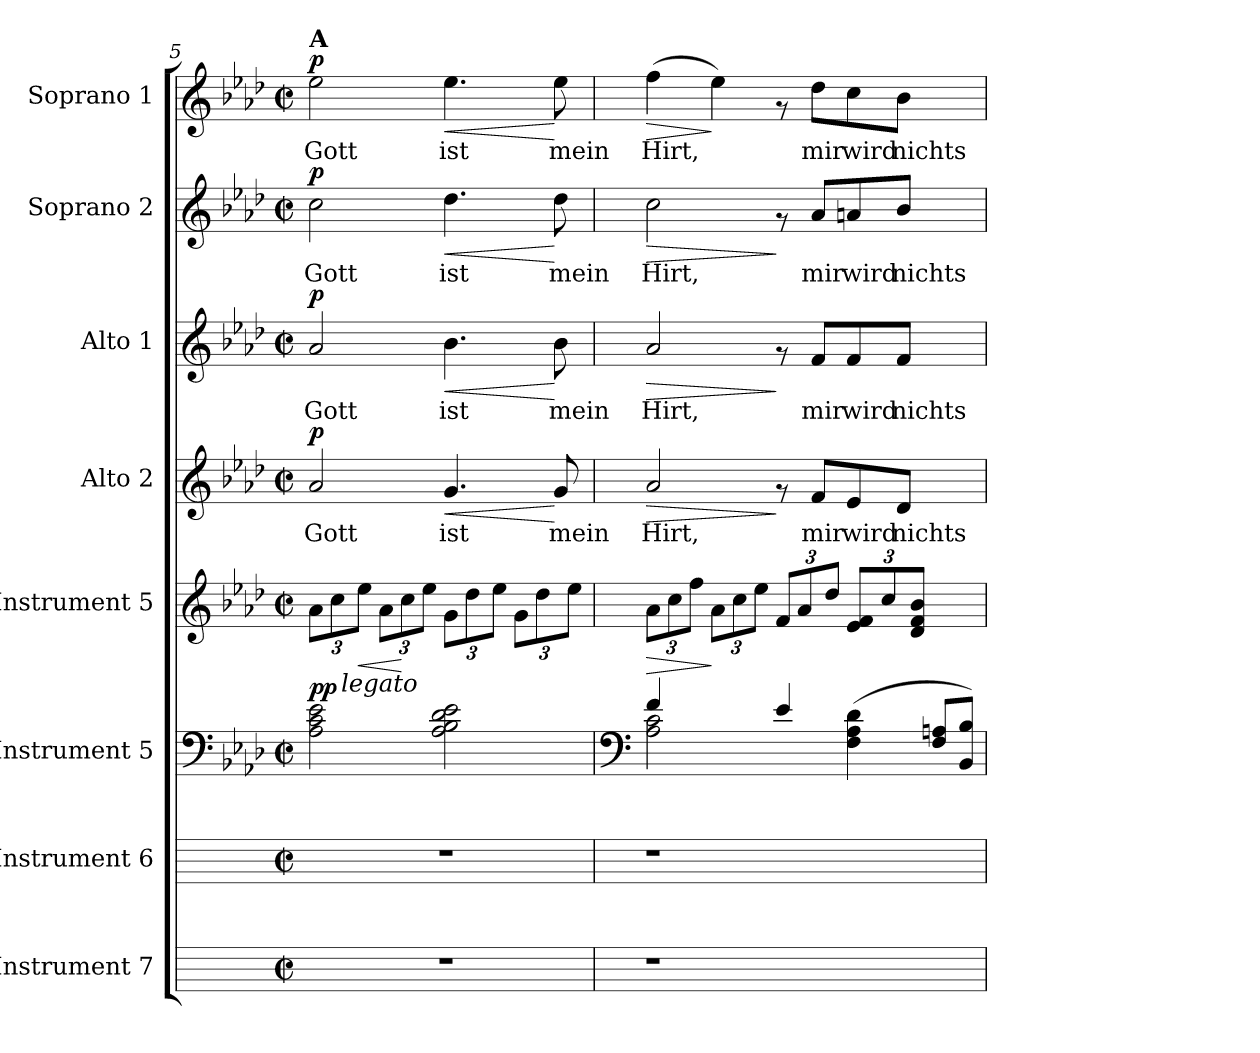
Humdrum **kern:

**kern	**kern	**kern	**dynam	**kern	**dynam	**kern	**text	**dynam	**kern	**text	**dynam	**kern	**text	**dynam	**kern	**text	**dynam
*part8	*part7	*part6	*part6	*part5	*part5	*part4	*part4	*part4	*part3	*part3	*part3	*part2	*part2	*part2	*part1	*part1	*part1
*staff8	*staff7	*staff6	*staff6	*staff5	*staff5	*staff4	*staff4	*staff4	*staff3	*staff3	*staff3	*staff2	*staff2	*staff2	*staff1	*staff1	*staff1
*I"Instrument 7	*I"Instrument 6	*I"Instrument 5	*	*I"Instrument 5	*	*I"Alto 2	*	*	*I"Alto 1	*	*	*I"Soprano 2	*	*	*I"Soprano 1	*	*
!!LO:LB:g=z
*	*	*clefF4	*	*clefG2	*	*clefG2	*	*	*clefG2	*	*	*clefG2	*	*	*clefG2	*	*
*k[]	*k[]	*k[b-e-a-d-]	*	*k[b-e-a-d-]	*	*k[b-e-a-d-]	*	*	*k[b-e-a-d-]	*	*	*k[b-e-a-d-]	*	*	*k[b-e-a-d-]	*	*
*C:	*C:	*A-:	*	*A-:	*	*A-:	*	*	*A-:	*	*	*A-:	*	*	*A-:	*	*
*M2/2	*M2/2	*M2/2	*	*M2/2	*	*M2/2	*	*	*M2/2	*	*	*M2/2	*	*	*M2/2	*	*
*met(c|)	*met(c|)	*met(c|)	*	*met(c|)	*	*met(c|)	*	*	*met(c|)	*	*	*met(c|)	*	*	*met(c|)	*	*
*	*	*	*	*Xbrackettup	*	*	*	*	*	*	*	*	*	*	*	*	*
=5	=5	=5	=5	=5	=5	=5	=5	=5	=5	=5	=5	=5	=5	=5	=5	=5	=5
!	!	!	!	!	!	!	!	!	!	!	!	!	!	!	!LO:TX:a:B:t=A	!	!
!	!	!	!LO:DY:a	!	!	!	!LO:LY:b:cj	!LO:DY:a	!	!LO:LY:b:cj	!LO:DY:a	!	!LO:LY:b:cj	!LO:DY:a	!	!LO:LY:b:cj	!LO:DY:a
*	*	*	*	*^	*	*	*	*	*	*	*	*	*	*	*	*	*
1r	1r	2e-\ 2c\ 2A-\	pp	12a-\L	16..ryy	.	2a-/	Gott	p	2a-/	Gott	p	2cc\	Gott	p	2ee-\	Gott	p
.	.	.	.	12cc\	.	.	.	.	.	.	.	.	.	.	.	.	.	.
!	!	!	!	!	!LO:TX:b:i:t=legato	!	!	!	!	!	!	!	!	!	!	!	!	!
.	.	.	.	.	2ryy	.	.	.	.	.	.	.	.	.	.	.	.	.
!	!	!	!	!	!	!LO:HP:b	!	!	!	!	!	!	!	!	!	!	!	!
.	.	.	.	12ee-\J	.	<	.	.	.	.	.	.	.	.	.	.	.	.
.	.	.	.	12a-\L	.	.	.	.	.	.	.	.	.	.	.	.	.	.
.	.	.	.	12cc\	.	[	.	.	.	.	.	.	.	.	.	.	.	.
.	.	.	.	12ee-\J	.	.	.	.	.	.	.	.	.	.	.	.	.	.
!	!	!	!	!	!	!	!	!LO:LY:b:cj	!LO:HP:b	!	!LO:LY:b:cj	!LO:HP:b	!	!LO:LY:b:cj	!LO:HP:b	!	!LO:LY:b:cj	!LO:HP:b
.	.	2d-\ 2B-\ 2A-\ 2e-\	.	12g\L	.	.	4.g/	ist	<	4.b-\	ist	<	4.dd-\	ist	<	4.ee-\	ist	<
.	.	.	.	12dd-\	.	.	.	.	.	.	.	.	.	.	.	.	.	.
.	.	.	.	.	4ryy	.	.	.	.	.	.	.	.	.	.	.	.	.
.	.	.	.	12ee-\J	.	.	.	.	.	.	.	.	.	.	.	.	.	.
.	.	.	.	12g\L	.	.	.	.	.	.	.	.	.	.	.	.	.	.
.	.	.	.	12dd-\	.	.	.	.	.	.	.	.	.	.	.	.	.	.
.	.	.	.	.	8ryy	.	.	.	.	.	.	.	.	.	.	.	.	.
!	!	!	!	!	!	!	!	!LO:LY:b:cj	!	!	!LO:LY:b:cj	!	!	!LO:LY:b:cj	!	!	!LO:LY:b:cj	!
.	.	.	.	.	.	.	8g/	mein	[	8b-\	mein	[	8dd-\	mein	[	8ee-\	mein	[
.	.	.	.	12ee-\J	.	.	.	.	.	.	.	.	.	.	.	.	.	.
.	.	.	.	.	64ryy	.	.	.	.	.	.	.	.	.	.	.	.	.
*	*	*	*	*v	*v	*	*	*	*	*	*	*	*	*	*	*	*	*
=6	=6	=6	=6	=6	=6	=6	=6	=6	=6	=6	=6	=6	=6	=6	=6	=6	=6
*	*	*clefF4	*	*	*	*	*	*	*	*	*	*	*	*	*	*	*
*	*	*^	*	*^	*	*	*	*	*	*	*	*	*	*	*	*	*
!	!	!	!	!	!	!	!LO:HP:b	!	!LO:LY:b:cj	!LO:HP:b	!	!LO:LY:b:cj	!LO:HP:b	!	!LO:LY:b:cj	!LO:HP:b	!	!LO:LY:b:cj	!LO:HP:b
*	*	*	*	*	*v	*v	*	*	*	*	*	*	*	*	*	*	*	*	*
1r	1r	2c\ 2A-\	4f/	.	12a-\L	>	2a-/	Hirt,	>	2a-/	Hirt,	>	2cc\	Hirt,	>	(>4ff\	Hirt,	>
.	.	.	.	.	12cc\	.	.	.	.	.	.	.	.	.	.	.	.	.
.	.	.	.	.	12ff\J	.	.	.	.	.	.	.	.	.	.	.	.	.
!	!	!	!	!	!	!	!	!	!	!	!	!	!	!	!	!	!LO:LY:b:cj	!
.	.	.	1ryy	.	12a-\L	]	.	.	.	.	.	.	.	.	.	4ee-\)	.	]
.	.	.	.	.	12cc\	.	.	.	.	.	.	.	.	.	.	.	.	.
.	.	.	.	.	12ee-\J	.	.	.	.	.	.	.	.	.	.	.	.	.
.	.	4e-/	.	.	12f/L	.	8rf	.	]	8rf	.	]	8rf	.	]	8rf	.	.
.	.	.	.	.	12a-/	.	.	.	.	.	.	.	.	.	.	.	.	.
!	!	!	!	!	!	!	!	!LO:LY:b:cj	!	!	!LO:LY:b:cj	!	!	!LO:LY:b:cj	!	!	!LO:LY:b:cj	!
.	.	.	.	.	.	.	8f/L	mir	.	8f/L	mir	.	8a-/L	mir	.	8dd-\L	mir	.
.	.	.	.	.	12dd-/J	.	.	.	.	.	.	.	.	.	.	.	.	.
!	!	!	!	!	!	!	!	!LO:LY:b:cj	!	!	!LO:LY:b:cj	!	!	!LO:LY:b:cj	!	!	!LO:LY:b:cj	!
.	.	(>4A-\ 4F\ 4d-\	.	.	12e-/ 12f/L	.	8e-/	wird	.	8f/	wird	.	8an/	wird	.	8cc\	wird	.
.	.	.	.	.	12cc/	.	.	.	.	.	.	.	.	.	.	.	.	.
!	!	!	!	!	!	!	!	!LO:LY:b:cj	!	!	!LO:LY:b:cj	!	!	!LO:LY:b:cj	!	!	!LO:LY:b:cj	!
.	.	.	.	.	.	.	8d-/J	nichts	.	8f/J	nichts	.	8b-/J	nichts	.	8b-\J	nichts	.
.	.	.	.	.	12b-/ 12f/ 12d-/J	.	.	.	.	.	.	.	.	.	.	.	.	.
4ryy	4ryy	8An/ 8F/L	.	.	4ryy	.	4ryy	.	.	4ryy	.	.	4ryy	.	.	4ryy	.	.
.	.	8BB-/ 8B-/J)	.	.	.	.	.	.	.	.	.	.	.	.	.	.	.	.
*	*	*v	*v	*	*	*	*	*	*	*	*	*	*	*	*	*	*	*
=	=	=	=	=	=	=	=	=	=	=	=	=	=	=	=	=	=
*-	*-	*-	*-	*-	*-	*-	*-	*-	*-	*-	*-	*-	*-	*-	*-	*-	*-
